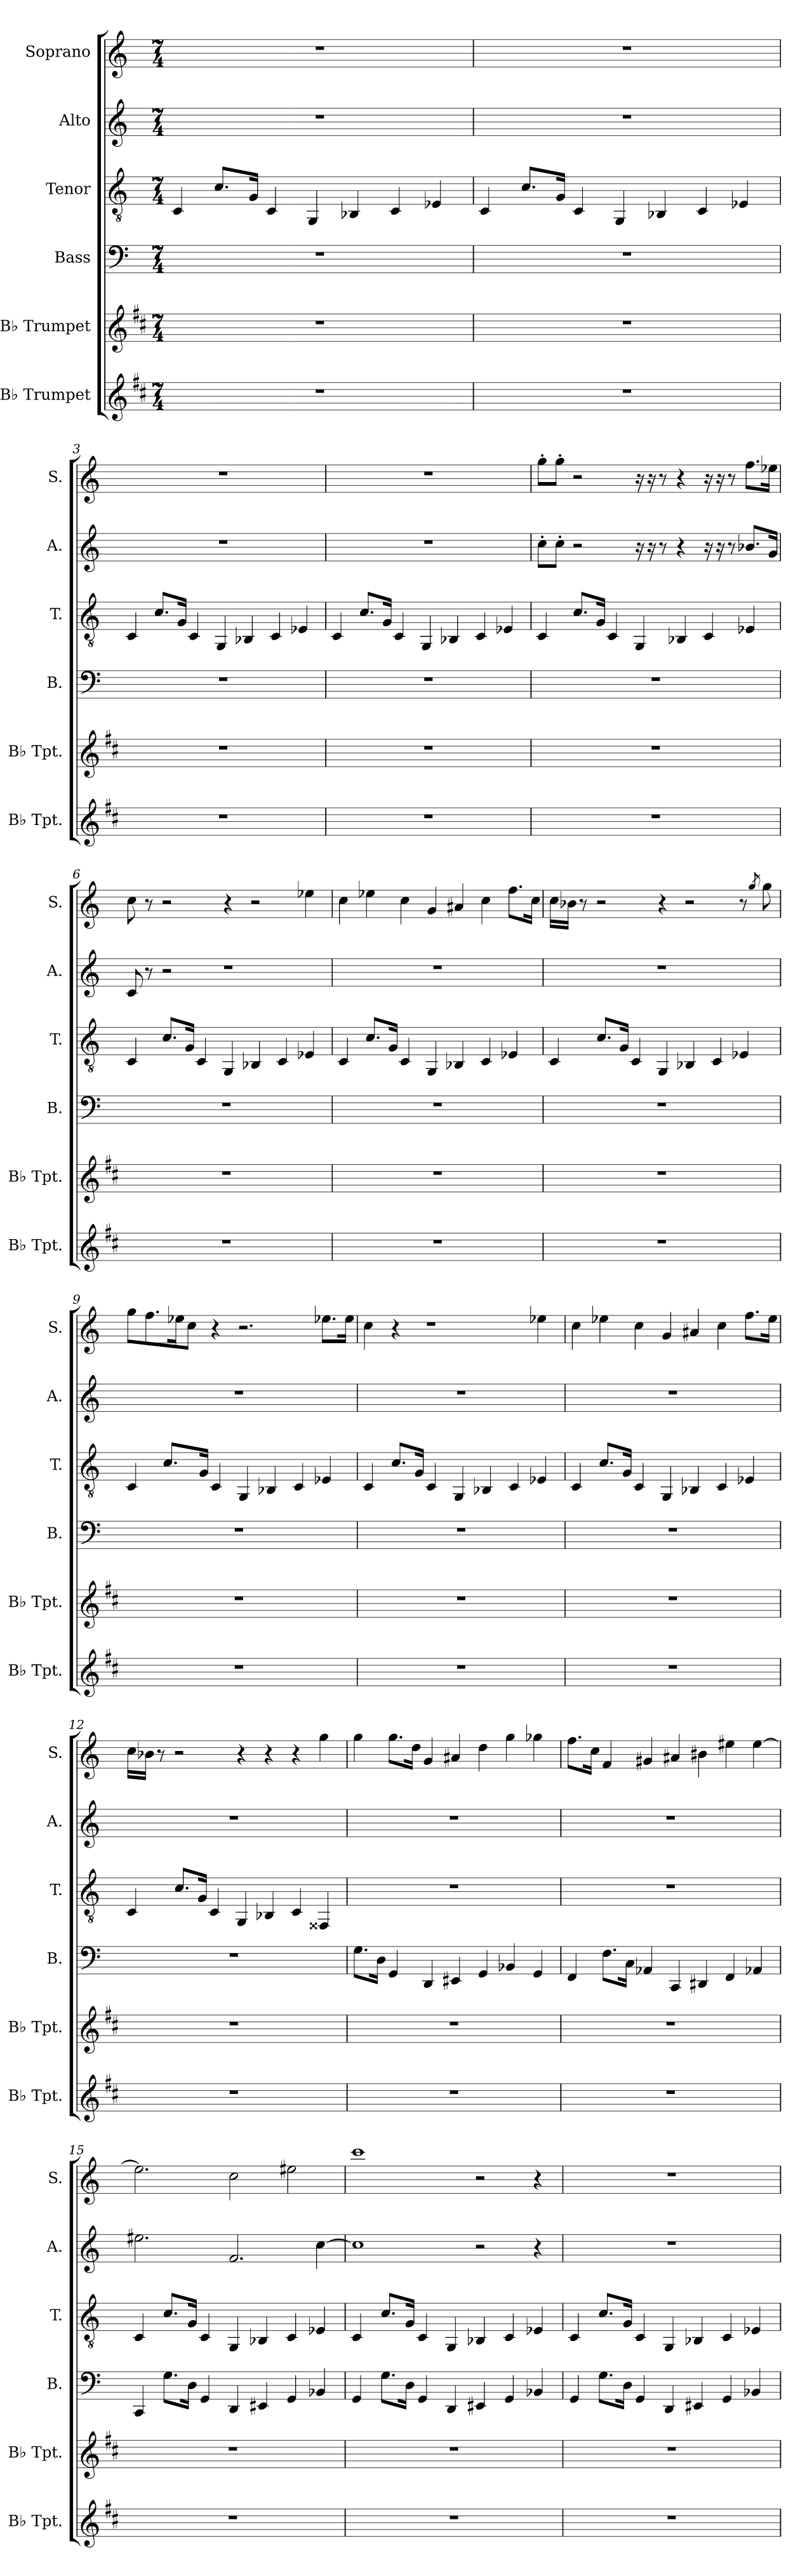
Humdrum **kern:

**kern	**kern	**kern	**kern	**kern	**kern
*part6	*part5	*part4	*part3	*part2	*part1
*staff6	*staff5	*staff4	*staff3	*staff2	*staff1
*I"B♭ Trumpet	*I"B♭ Trumpet	*I"Bass	*I"Tenor	*I"Alto	*I"Soprano
*I'B♭ Tpt.	*I'B♭ Tpt.	*I'B.	*I'T.	*I'A.	*I'S.
*clefG2	*clefG2	*clefF4	*clefGv2	*clefG2	*clefG2
*ITrd1c2	*ITrd1c2	*	*	*	*
*k[]	*k[]	*k[]	*k[]	*k[]	*k[]
*M7/4	*M7/4	*M7/4	*M7/4	*M7/4	*M7/4
=1	=1	=1	=1	=1	=1
1..r	1..r	1..r	4C/	1..r	1..r
.	.	.	8.c/L	.	.
.	.	.	16G/Jk	.	.
.	.	.	4C/	.	.
.	.	.	4GG/	.	.
.	.	.	4BB-X/	.	.
.	.	.	4C/	.	.
.	.	.	4E-X/	.	.
=2	=2	=2	=2	=2	=2
1..r	1..r	1..r	4C/	1..r	1..r
.	.	.	8.c/L	.	.
.	.	.	16G/Jk	.	.
.	.	.	4C/	.	.
.	.	.	4GG/	.	.
.	.	.	4BB-X/	.	.
.	.	.	4C/	.	.
.	.	.	4E-X/	.	.
=3	=3	=3	=3	=3	=3
1..r	1..r	1..r	4C/	1..r	1..r
.	.	.	8.c/L	.	.
.	.	.	16G/Jk	.	.
.	.	.	4C/	.	.
.	.	.	4GG/	.	.
.	.	.	4BB-X/	.	.
.	.	.	4C/	.	.
.	.	.	4E-X/	.	.
!!LO:LB:g=z
=4	=4	=4	=4	=4	=4
1..r	1..r	1..r	4C/	1..r	1..r
.	.	.	8.c/L	.	.
.	.	.	16G/Jk	.	.
.	.	.	4C/	.	.
.	.	.	4GG/	.	.
.	.	.	4BB-X/	.	.
.	.	.	4C/	.	.
.	.	.	4E-X/	.	.
=5	=5	=5	=5	=5	=5
1..r	1..r	1..r	4C/	8cc'\L	8gg'\L
.	.	.	.	8cc'\J	8gg'\J
.	.	.	8.c/L	2r	2r
.	.	.	16G/Jk	.	.
.	.	.	4C/	.	.
.	.	.	4GG/	16r	16r
.	.	.	.	16r	16r
.	.	.	.	8r	8r
.	.	.	4BB-X/	4r	4r
.	.	.	4C/	16r	16r
.	.	.	.	16r	16r
.	.	.	.	8r	8r
.	.	.	4E-X/	8.b-X/L	8.ff\L
.	.	.	.	16g/Jk	16ee-X\Jk
=6	=6	=6	=6	=6	=6
1..r	1..r	1..r	4C/	8c/	8cc\
.	.	.	.	8r	8r
.	.	.	8.c/L	2r	2r
.	.	.	16G/Jk	.	.
.	.	.	4C/	.	.
.	.	.	4GG/	1r	4r
.	.	.	4BB-X/	.	2r
.	.	.	4C/	.	.
.	.	.	4E-X/	.	4ee-X\
!!LO:PB:g=z
=7	=7	=7	=7	=7	=7
1..r	1..r	1..r	4C/	1..r	4cc\
.	.	.	8.c/L	.	4ee-X\
.	.	.	16G/Jk	.	.
.	.	.	4C/	.	4cc\
.	.	.	4GG/	.	4g/
.	.	.	4BB-X/	.	4a#X/
.	.	.	4C/	.	4cc\
.	.	.	4E-X/	.	8.ff\L
.	.	.	.	.	16cc\Jk
=8	=8	=8	=8	=8	=8
1..r	1..r	1..r	4C/	1..r	16cc\LL
.	.	.	.	.	16b-X\JJ
.	.	.	.	.	8r
.	.	.	8.c/L	.	2r
.	.	.	16G/Jk	.	.
.	.	.	4C/	.	.
.	.	.	4GG/	.	4r
.	.	.	4BB-X/	.	2r
.	.	.	4C/	.	.
.	.	.	4E-X/	.	8r
.	.	.	.	.	8qgg/
.	.	.	.	.	8gg\
!!LO:LB:g=z
=9	=9	=9	=9	=9	=9
1..r	1..r	1..r	4C/	1..r	8gg\L
.	.	.	.	.	8.ff\
.	.	.	8.c/L	.	.
.	.	.	.	.	16ee-X\K
.	.	.	.	.	8cc\J
.	.	.	16G/Jk	.	.
.	.	.	4C/	.	4r
.	.	.	4GG/	.	2.r
.	.	.	4BB-X/	.	.
.	.	.	4C/	.	.
.	.	.	4E-X/	.	8.ee-X\L
.	.	.	.	.	16ee-\Jk
=10	=10	=10	=10	=10	=10
1..r	1..r	1..r	4C/	1..r	4cc\
.	.	.	8.c/L	.	4r
.	.	.	16G/Jk	.	.
.	.	.	4C/	.	1r
.	.	.	4GG/	.	.
.	.	.	4BB-X/	.	.
.	.	.	4C/	.	.
.	.	.	4E-X/	.	4ee-X\
=11	=11	=11	=11	=11	=11
1..r	1..r	1..r	4C/	1..r	4cc\
.	.	.	8.c/L	.	4ee-X\
.	.	.	16G/Jk	.	.
.	.	.	4C/	.	4cc\
.	.	.	4GG/	.	4g/
.	.	.	4BB-X/	.	4a#X/
.	.	.	4C/	.	4cc\
.	.	.	4E-X/	.	8.ff\L
.	.	.	.	.	16ee-\Jk
!!LO:PB:g=z
=12	=12	=12	=12	=12	=12
1..r	1..r	1..r	4C/	1..r	16cc\LL
.	.	.	.	.	16b-X\JJ
.	.	.	.	.	8r
.	.	.	8.c/L	.	2r
.	.	.	16G/Jk	.	.
.	.	.	4C/	.	.
.	.	.	4GG/	.	4r
.	.	.	4BB-X/	.	4r
.	.	.	4C/	.	4r
.	.	.	4FF##X/	.	4gg\
=13	=13	=13	=13	=13	=13
1..r	1..r	8.G\L	1..r	1..r	4gg\
.	.	16D\Jk	.	.	.
.	.	4GG/	.	.	8.gg\L
.	.	.	.	.	16dd\Jk
.	.	4DD/	.	.	4g/
.	.	4EE#X/	.	.	4a#X/
.	.	4GG/	.	.	4dd\
.	.	4BB-X/	.	.	4gg\
.	.	4GG/	.	.	4gg-X\
=14	=14	=14	=14	=14	=14
1..r	1..r	4FF/	1..r	1..r	8.ff\L
.	.	.	.	.	16cc\Jk
.	.	8.F\L	.	.	4f/
.	.	16C\Jk	.	.	.
.	.	4AA-X/	.	.	4g#X/
.	.	4CC/	.	.	4a#X/
.	.	4DD#X/	.	.	4b#X\
.	.	4FF/	.	.	4ee#X\
.	.	4AA-X/	.	.	[4ee#\
!!LO:LB:g=z
=15	=15	=15	=15	=15	=15
1..r	1..r	4CC/	4C/	2.ee#X\	2.ee#\]
.	.	8.G\L	8.c/L	.	.
.	.	16D\Jk	16G/Jk	.	.
.	.	4GG/	4C/	.	.
.	.	4DD/	4GG/	2.f/	2cc\
.	.	4EE#X/	4BB-X/	.	.
.	.	4GG/	4C/	.	2ee#X\
.	.	4BB-X/	4E-X/	[4cc\	.
=16	=16	=16	=16	=16	=16
1..r	1..r	4GG/	4C/	1cc]	1ccc
.	.	8.G\L	8.c/L	.	.
.	.	16D\Jk	16G/Jk	.	.
.	.	4GG/	4C/	.	.
.	.	4DD/	4GG/	.	.
.	.	4EE#X/	4BB-X/	2r	2r
.	.	4GG/	4C/	.	.
.	.	4BB-X/	4E-X/	4r	4r
=17	=17	=17	=17	=17	=17
1..r	1..r	4GG/	4C/	1..r	1..r
.	.	8.G\L	8.c/L	.	.
.	.	16D\Jk	16G/Jk	.	.
.	.	4GG/	4C/	.	.
.	.	4DD/	4GG/	.	.
.	.	4EE#X/	4BB-X/	.	.
.	.	4GG/	4C/	.	.
.	.	4BB-X/	4E-X/	.	.
=	=	=	=	=	=
*-	*-	*-	*-	*-	*-
